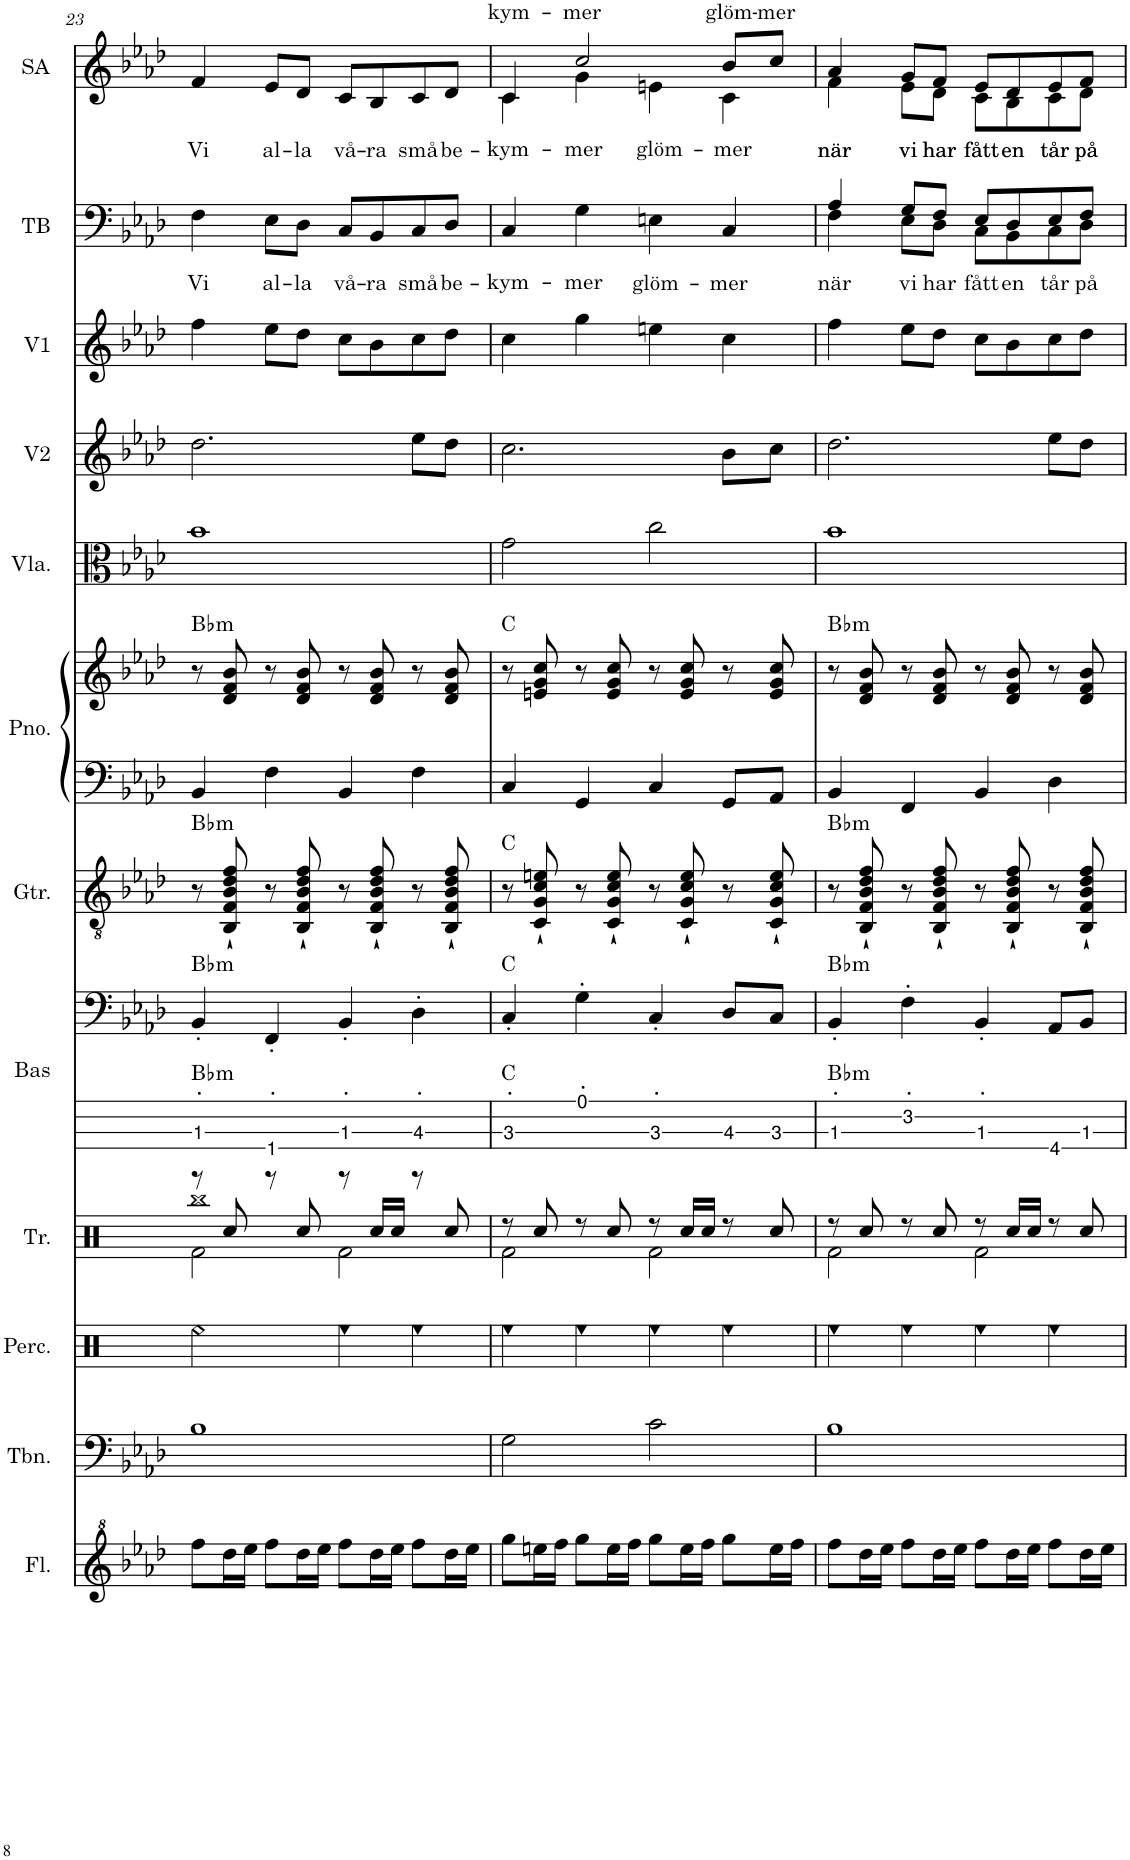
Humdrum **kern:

**kern	**kern	**kern	**kern	**kern	**kern	**kern	**kern	**kern	**kern	**kern	**kern	**kern	**text	**kern	**text
*part12	*part11	*part10	*part9	*part8	*part8	*part7	*part6	*part6	*part5	*part4	*part3	*part2	*part2	*part1	*part1
*staff14	*staff13	*staff12	*staff11	*staff10	*staff9	*staff8	*staff7	*staff6	*staff5	*staff4	*staff3	*staff2	*staff2	*staff1	*staff1
*I"Flute	*I"Trombone	*I"Vibraphone	*I"Trummor	*I"Bas	*	*I"Gitarr	*I"Piano	*	*I"Viola	*I"Violin 2	*I"Violin 1	*I"TB	*	*I"SA	*
*I'Fl.	*I'Tbn.	*I'Vib.	*I'Tr.	*I'Bas	*	*I'Gtr.	*I'Pno.	*	*I'Vla.	*I'V2	*I'V1	*I'TB	*	*I'SA	*
!!LO:PB:g=z
*clefG^2	*clefF4	*clefG2	*clefX	*	*clefF4	*clefGv2	*clefF4	*clefG2	*clefC3	*clefG2	*clefG2	*clefF4	*	*clefG2	*
*	*	*	*	*Trd7c12	*Trd7c12	*	*	*	*	*	*	*	*	*	*
*k[b-e-a-d-]	*k[b-e-a-d-]	*k[b-e-a-d-]	*k[]	*k[b-e-a-d-]	*k[b-e-a-d-]	*k[b-e-a-d-]	*k[b-e-a-d-]	*k[b-e-a-d-]	*k[b-e-a-d-]	*k[b-e-a-d-]	*k[b-e-a-d-]	*k[b-e-a-d-]	*	*k[b-e-a-d-]	*
*M4/4	*M4/4	*M4/4	*M4/4	*M4/4	*M4/4	*M4/4	*M4/4	*M4/4	*M4/4	*M4/4	*M4/4	*M4/4	*	*M4/4	*
=23	=23	=23	=23	=23	=23	=23	=23	=23	=23	=23	=23	=23	=23	=23	=23
!	!	!	!	!	!	!	!	!LO:TX:a:t=B♭m	!	!	!	!	!	!	!
!	!	!	!	!	!	!LO:TX:a:t=B♭m	!	!	!	!	!	!	!	!	!
!	!	!	!	!	!LO:TX:a:t=B♭m	!	!	!	!	!	!	!	!	!	!
!	!	!	!	!LO:TX:a:t=B♭m	!	!	!	!	!	!	!	!	!	!	!
!	!	!LO:N:head=diamond	!	!	!	!	!	!	!	!	!	!	!LO:LY:b	!	!LO:LY:b
*	*	*	*^	*	*	*	*	*	*	*	*	*	*	*	*
*	*	*	*	*^	*	*	*	*	*	*	*	*	*	*	*	*
8fff\L	1B-	2bbn\	8r	2Rf\	1Rbb	4BB-'	4BB-'/	8r	4BB-/	8r	1b-	2.dd-\	4ff\	4F\	Vi	4f/	Vi
16ddd-\L	.	.	8Rcc/	.	.	.	.	8BB-/` 8F/` 8B-/` 8d-/` 8f/`	.	8d-/ 8f/ 8b-/	.	.	.	.	.	.	.
16eee-\JJ	.	.	.	.	.	.	.	.	.	.	.	.	.	.	.	.	.
!	!	!	!	!	!	!	!	!	!	!	!	!	!	!	!LO:LY:b	!	!LO:LY:b
8fff\L	.	.	8r	.	.	4FF'	4FF'/	8r	4F\	8r	.	.	8ee-\L	8E-\L	al-	8e-/L	al-
!	!	!	!	!	!	!	!	!	!	!	!	!	!	!	!LO:LY:b	!	!LO:LY:b
16ddd-\L	.	.	8Rcc/	.	.	.	.	8BB-/` 8F/` 8B-/` 8d-/` 8f/`	.	8d-/ 8f/ 8b-/	.	.	8dd-\J	8D-\J	-la	8d-/J	-la
16eee-\JJ	.	.	.	.	.	.	.	.	.	.	.	.	.	.	.	.	.
!	!	!	!	!	!	!	!	!	!	!	!	!	!	!	!LO:LY:b	!	!LO:LY:b
8fff\L	.	4aan\	8r	2Rf\	.	4BB-'	4BB-'/	8r	4BB-/	8r	.	.	8cc\L	8C/L	vå-	8c/L	vå-
!	!	!	!	!	!	!	!	!	!	!	!	!	!	!	!LO:LY:b	!	!LO:LY:b
16ddd-\L	.	.	16Rcc/LL	.	.	.	.	8BB-/` 8F/` 8B-/` 8d-/` 8f/`	.	8d-/ 8f/ 8b-/	.	.	8b-\	8BB-/	-ra	8B-/	-ra
16eee-\JJ	.	.	16Rcc/JJ	.	.	.	.	.	.	.	.	.	.	.	.	.	.
!	!	!	!	!	!	!	!	!	!	!	!	!	!	!	!LO:LY:b	!	!LO:LY:b
8fff\L	.	4aa\	8r	.	.	4D-'	4D-'\	8r	4F\	8r	.	8ee-\L	8cc\	8C/	små	8c/	små
!	!	!	!	!	!	!	!	!	!	!	!	!	!	!	!LO:LY:b	!	!LO:LY:b
16ddd-\L	.	.	8Rcc/	.	.	.	.	8BB-/` 8F/` 8B-/` 8d-/` 8f/`	.	8d-/ 8f/ 8b-/	.	8dd-\J	8dd-\J	8D-/J	be-	8d-/J	be-
16eee-\JJ	.	.	.	.	.	.	.	.	.	.	.	.	.	.	.	.	.
*	*	*	*	*v	*v	*	*	*	*	*	*	*	*	*	*	*	*
=24	=24	=24	=24	=24	=24	=24	=24	=24	=24	=24	=24	=24	=24	=24	=24	=24
!	!	!	!	!	!	!	!	!	!LO:TX:a:t=C	!	!	!	!	!	!	!
!	!	!	!	!	!	!	!LO:TX:a:t=C	!	!	!	!	!	!	!	!	!
!	!	!	!	!	!	!LO:TX:a:t=C	!	!	!	!	!	!	!	!	!	!
!	!	!	!	!	!LO:TX:a:t=C	!	!	!	!	!	!	!	!	!	!	!
!	!	!	!	!	!	!	!	!	!	!	!	!	!	!LO:LY:b	!	!LO:LY:a
*	*	*	*	*	*	*	*	*	*	*	*	*	*	*	*^	*
!	!	!	!	!	!	!	!	!	!	!	!	!	!	!	!	!	!LO:LY:b
8ggg\L	2G\	4aan\	8r	2Rf\	4C'	4C'/	8r	4C/	8r	2g\	2.cc\	4cc\	4C/	-kym-	4c/	4c\	-kym-
16eeen\L	.	.	8Rcc/	.	.	.	8C/` 8G/` 8c/` 8en/`	.	8en/ 8g/ 8cc/	.	.	.	.	.	.	.	.
16fff\JJ	.	.	.	.	.	.	.	.	.	.	.	.	.	.	.	.	.
!	!	!	!	!	!	!	!	!	!	!	!	!	!	!LO:LY:b	!	!	!LO:LY:a
!	!	!	!	!	!	!	!	!	!	!	!	!	!	!	!	!	!LO:LY:b
8ggg\L	.	4aa\	8r	.	4G'	4G'\	8r	4GG/	8r	.	.	4gg\	4G\	-mer	2cc/	4g\	-mer
16eee\L	.	.	8Rcc/	.	.	.	8C/` 8G/` 8c/` 8e/`	.	8e/ 8g/ 8cc/	.	.	.	.	.	.	.	.
16fff\JJ	.	.	.	.	.	.	.	.	.	.	.	.	.	.	.	.	.
!	!	!	!	!	!	!	!	!	!	!	!	!	!	!LO:LY:b	!	!	!LO:LY:b
8ggg\L	2c\	4aa\	8r	2Rf\	4C'	4C'/	8r	4C/	8r	2cc\	.	4een\	4En\	glöm-	.	4en\	glöm-
16eee\L	.	.	16Rcc/LL	.	.	.	8C/` 8G/` 8c/` 8e/`	.	8e/ 8g/ 8cc/	.	.	.	.	.	.	.	.
16fff\JJ	.	.	16Rcc/JJ	.	.	.	.	.	.	.	.	.	.	.	.	.	.
!	!	!	!	!	!	!	!	!	!	!	!	!	!	!LO:LY:b	!	!	!LO:LY:a
!	!	!	!	!	!	!	!	!	!	!	!	!	!	!	!	!	!LO:LY:b
8ggg\L	.	4aa\	8r	.	8D-L	8D-/L	8r	8GG/L	8r	.	8b-\L	4cc\	4C/	-mer	8b-/L	4c\	-mer
!	!	!	!	!	!	!	!	!	!	!	!	!	!	!	!	!	!LO:LY:a
16eee\L	.	.	8Rcc/	.	8CJ	8C/J	8C/` 8G/` 8c/` 8e/`	8AA-/J	8e/ 8g/ 8cc/	.	8cc\J	.	.	.	8cc/J	.	-mer
16fff\JJ	.	.	.	.	.	.	.	.	.	.	.	.	.	.	.	.	.
=25	=25	=25	=25	=25	=25	=25	=25	=25	=25	=25	=25	=25	=25	=25	=25	=25	=25
!	!	!	!	!	!	!	!	!	!LO:TX:a:t=B♭m	!	!	!	!	!	!	!	!
!	!	!	!	!	!	!	!LO:TX:a:t=B♭m	!	!	!	!	!	!	!	!	!	!
!	!	!	!	!	!	!LO:TX:a:t=B♭m	!	!	!	!	!	!	!	!	!	!	!
!	!	!	!	!	!LO:TX:a:t=B♭m	!	!	!	!	!	!	!	!	!	!	!	!
!	!	!	!	!	!	!	!	!	!	!	!	!	!	!LO:LY:b	!	!	!LO:LY:b
*	*	*	*	*	*	*	*	*	*	*	*	*	*^	*	*	*	*
!	!	!	!	!	!	!	!	!	!	!	!	!	!	!	!	!	!	!LO:LY:b
8fff\L	1B-	4aan\	8r	2Rf\	4BB-'	4BB-'/	8r	4BB-/	8r	1b-	2.dd-\	4ff\	4A-/	4F\	när	4a-/	4f\	när
16ddd-\L	.	.	8Rcc/	.	.	.	8BB-/` 8F/` 8B-/` 8d-/` 8f/`	.	8d-/ 8f/ 8b-/	.	.	.	.	.	.	.	.	.
16eee-\JJ	.	.	.	.	.	.	.	.	.	.	.	.	.	.	.	.	.	.
!	!	!	!	!	!	!	!	!	!	!	!	!	!	!	!LO:LY:b	!	!	!LO:LY:b
!	!	!	!	!	!	!	!	!	!	!	!	!	!	!	!	!	!	!LO:LY:b
8fff\L	.	4aa\	8r	.	4F'	4F'\	8r	4FF/	8r	.	.	8ee-\L	8G/L	8E-\L	vi	8g/L	8e-\L	vi
!	!	!	!	!	!	!	!	!	!	!	!	!	!	!	!LO:LY:b	!	!	!LO:LY:b
!	!	!	!	!	!	!	!	!	!	!	!	!	!	!	!	!	!	!LO:LY:b
16ddd-\L	.	.	8Rcc/	.	.	.	8BB-/` 8F/` 8B-/` 8d-/` 8f/`	.	8d-/ 8f/ 8b-/	.	.	8dd-\J	8F/J	8D-\J	har	8f/J	8d-\J	har
16eee-\JJ	.	.	.	.	.	.	.	.	.	.	.	.	.	.	.	.	.	.
!	!	!	!	!	!	!	!	!	!	!	!	!	!	!	!LO:LY:b	!	!	!LO:LY:b
!	!	!	!	!	!	!	!	!	!	!	!	!	!	!	!	!	!	!LO:LY:b
8fff\L	.	4aa\	8r	2Rf\	4BB-'	4BB-'/	8r	4BB-/	8r	.	.	8cc\L	8E-/L	8C\L	fått	8e-/L	8c\L	fått
!	!	!	!	!	!	!	!	!	!	!	!	!	!	!	!LO:LY:b	!	!	!LO:LY:b
!	!	!	!	!	!	!	!	!	!	!	!	!	!	!	!	!	!	!LO:LY:b
16ddd-\L	.	.	16Rcc/LL	.	.	.	8BB-/` 8F/` 8B-/` 8d-/` 8f/`	.	8d-/ 8f/ 8b-/	.	.	8b-\	8D-/	8BB-\	en	8d-/	8B-\	en
16eee-\JJ	.	.	16Rcc/JJ	.	.	.	.	.	.	.	.	.	.	.	.	.	.	.
!	!	!	!	!	!	!	!	!	!	!	!	!	!	!	!LO:LY:b	!	!	!LO:LY:b
!	!	!	!	!	!	!	!	!	!	!	!	!	!	!	!	!	!	!LO:LY:b
8fff\L	.	4aa\	8r	.	8AA-L	8AA-/L	8r	4D-\	8r	.	8ee-\L	8cc\	8E-/	8C\	tår	8e-/	8c\	tår
!	!	!	!	!	!	!	!	!	!	!	!	!	!	!	!LO:LY:b	!	!	!LO:LY:b
!	!	!	!	!	!	!	!	!	!	!	!	!	!	!	!	!	!	!LO:LY:b
16ddd-\L	.	.	8Rcc/	.	8BB-J	8BB-/J	8BB-/` 8F/` 8B-/` 8d-/` 8f/`	.	8d-/ 8f/ 8b-/	.	8dd-\J	8dd-\J	8F/J	8D-\J	på	8f/J	8d-\J	på
16eee-\JJ	.	.	.	.	.	.	.	.	.	.	.	.	.	.	.	.	.	.
*	*	*	*	*	*	*	*	*	*	*	*	*	*v	*v	*	*	*	*
*	*	*	*v	*v	*	*	*	*	*	*	*	*	*	*	*v	*v	*
=	=	=	=	=	=	=	=	=	=	=	=	=	=	=	=
*-	*-	*-	*-	*-	*-	*-	*-	*-	*-	*-	*-	*-	*-	*-	*-
